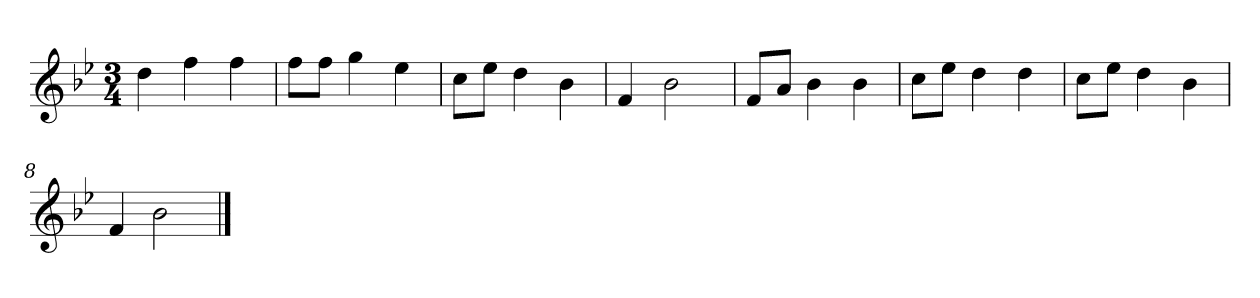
**kern
*part1
*staff1
*clefG2
*k[b-e-]
*B-:
*M3/4
=
4dd
4ff
4ff
=2
8ff\L
8ff\J
4gg
4ee-
=3
8cc\L
8ee-\J
4dd
4b-
=4
4f
2b-
=5y
8f/L
8a/J
4b-
4b-
=6
8cc\L
8ee-\J
4dd
4dd
=7
8cc\L
8ee-\J
4dd
4b-
=8
4f
2b-
==
*-
